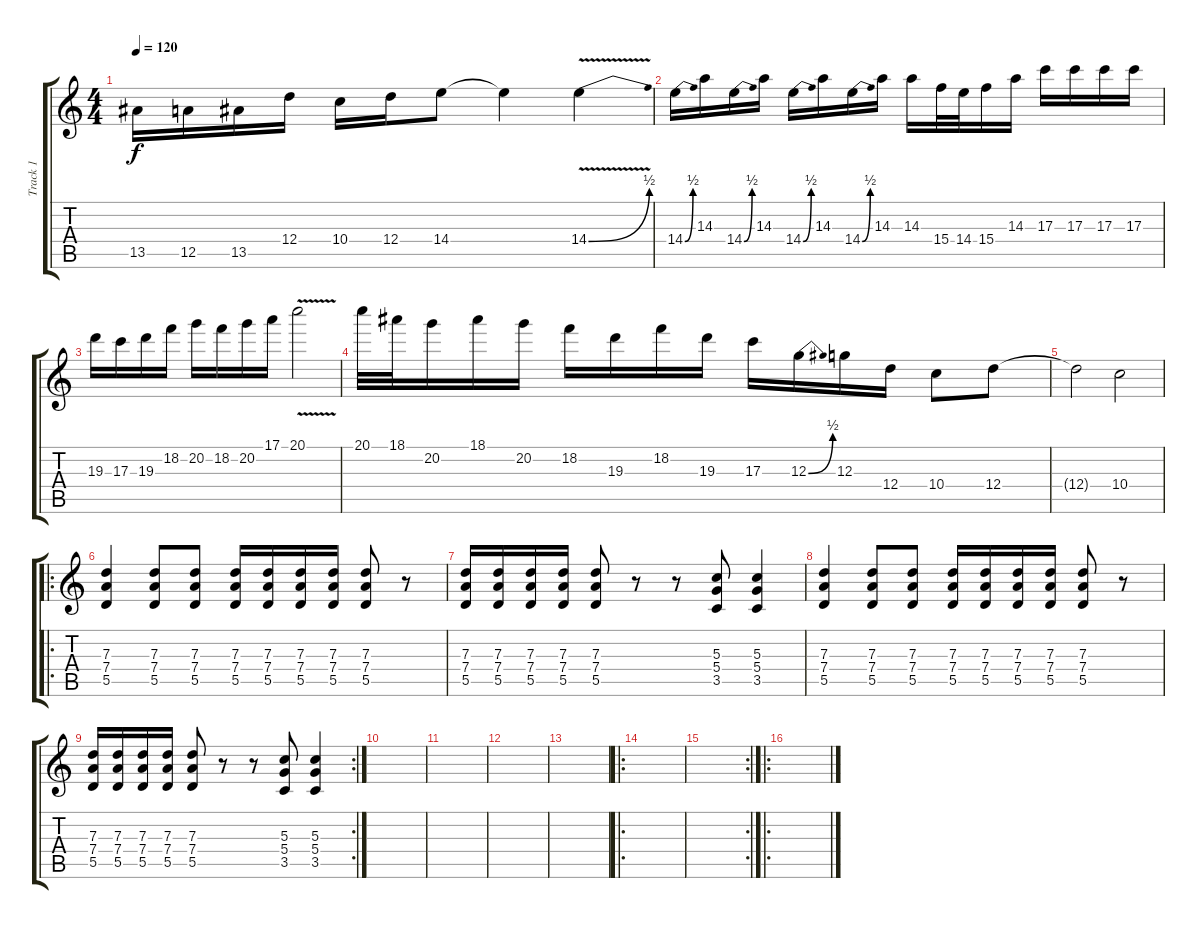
\track ("Track 1" "Track 1") {instrument distortionguitar}
\staff {score tabs}
\tuning (E4 B3 G3 D3 A2 E2) {hide}
\ts (4 4)
\tempo 120
\clef g2
\ks c
13.5.16{dy f} 12.5.16 13.5.16 12.4.16 10.4.16 12.4.16 14.4.8 14.4{t}.4 14.4{be (bend 0 0 60 2) v}.4 |
14.4{be (bend 0 0 60 2)}.16 14.3.16 14.4{be (bend 0 0 60 2)}.16 14.3.16 14.4{be (bend 0 0 60 2)}.16 14.3.16 14.4{be (bend 0 0 60 2)}.16 14.3.16 14.3.16 15.4.32 14.4.32 15.4.16 14.3.16 17.3.16 17.3.16 17.3.16 17.3.16 |
19.3.16 17.3.16 19.3.16 18.2.16 20.2.16 18.2.16 20.2.16 17.1.16 20.1{v}.2 |
20.1.32 18.1.32 20.2.16 18.1.16 20.2.16 18.2.16 19.3.16 18.2.16 19.3.16 17.3.16 12.3{be (bend 0 0 60 2)}.16 12.3.16 12.4.16 10.4.8 12.4.8 |
12.4{t}.2 10.4.2 |
\ro
(7.3 7.4 5.5).4 (7.3 7.4 5.5).8 (7.3 7.4 5.5).8 (7.3 7.4 5.5).16 (7.3 7.4 5.5).16 (7.3 7.4 5.5).16 (7.3 7.4 5.5).16 (7.3 7.4 5.5).8 r.8 |
(7.3 7.4 5.5).16 (7.3 7.4 5.5).16 (7.3 7.4 5.5).16 (7.3 7.4 5.5).16 (7.3 7.4 5.5).8 r.8 r.8 (5.3 5.4 3.5).8 (5.3 5.4 3.5).4 |
(7.3 7.4 5.5).4 (7.3 7.4 5.5).8 (7.3 7.4 5.5).8 (7.3 7.4 5.5).16 (7.3 7.4 5.5).16 (7.3 7.4 5.5).16 (7.3 7.4 5.5).16 (7.3 7.4 5.5).8 r.8 |
\rc 2
(7.3 7.4 5.5).16 (7.3 7.4 5.5).16 (7.3 7.4 5.5).16 (7.3 7.4 5.5).16 (7.3 7.4 5.5).8 r.8 r.8 (5.3 5.4 3.5).8 (5.3 5.4 3.5).4 |
|
|
|
|
\ro
|
\rc 2
|
\ro
